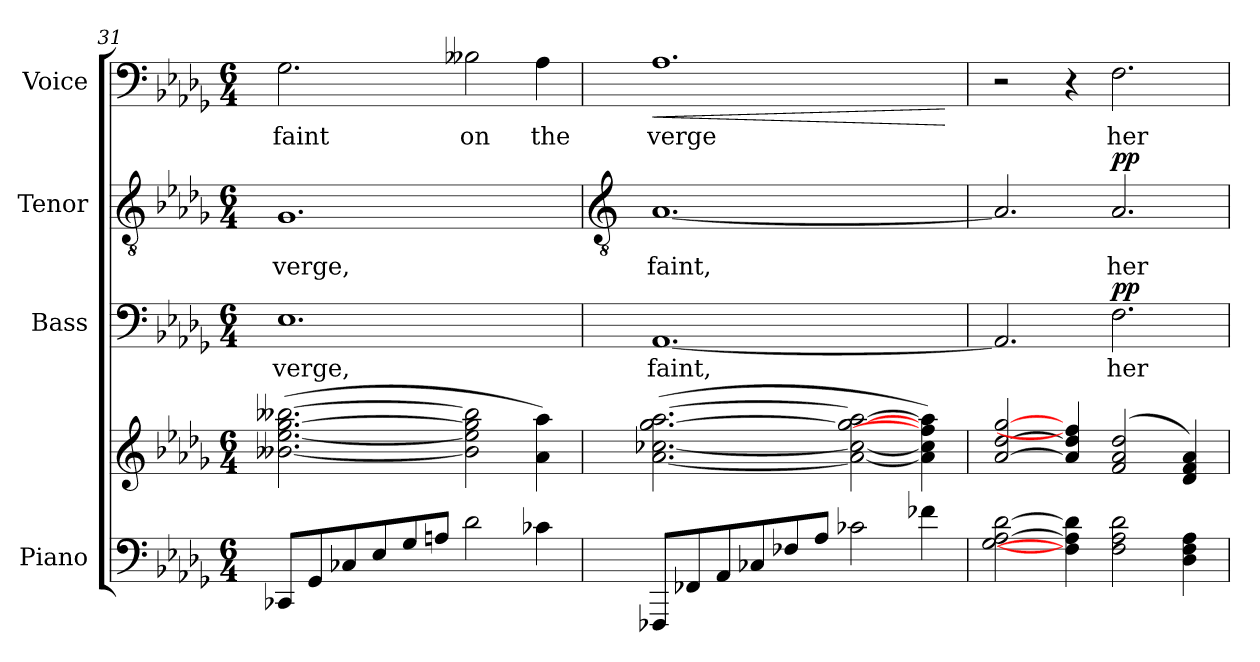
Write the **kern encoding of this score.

**kern	**kern	**kern	**text	**dynam	**kern	**text	**dynam	**kern	**text	**dynam
*part4	*part4	*part3	*part3	*part3	*part2	*part2	*part2	*part1	*part1	*part1
*staff5	*staff4	*staff3	*staff3	*staff3	*staff2	*staff2	*staff2	*staff1	*staff1	*staff1
*I"Piano	*	*I"Bass	*	*	*I"Tenor	*	*	*I"Voice	*	*
*	*	*I'B	*	*	*I'T	*	*	*	*	*
*clefF4	*clefG2	*clefF4	*	*	*clefGv2	*	*	*clefF4	*	*
*k[b-e-a-d-g-]	*k[b-e-a-d-g-]	*k[b-e-a-d-g-]	*	*	*k[b-e-a-d-g-]	*	*	*k[b-e-a-d-g-]	*	*
*D-:	*D-:	*D-:	*	*	*D-:	*	*	*D-:	*	*
*M6/4	*M6/4	*M6/4	*	*	*M6/4	*	*	*M6/4	*	*
=31	=31	=31	=31	=31	=31	=31	=31	=31	=31	=31
!	!	!	!LO:LY:b	!	!	!LO:LY:b	!	!	!LO:LY:b	!
8CC-XL	(>[2.b--X [2.ee- [2.gg- [2.bb--X	1.E-	verge,	.	1.G-	verge,	.	2.G-	faint	.
8GG-	.	.	.	.	.	.	.	.	.	.
8C-X	.	.	.	.	.	.	.	.	.	.
8E-	.	.	.	.	.	.	.	.	.	.
8G-	.	.	.	.	.	.	.	.	.	.
8AnJ	.	.	.	.	.	.	.	.	.	.
!	!	!	!	!	!	!	!	!	!LO:LY:b	!
2d-\	2b--] 2ee-] 2gg-] 2bb--]	.	.	.	.	.	.	2B--X\	on	.
!	!	!	!	!	!	!	!	!	!LO:LY:b	!
4c-X\	4a- 4aa-)	.	.	.	.	.	.	4A-	the	.
!!LO:LB:g=z
=32	=32	=32	=32	=32	=32	=32	=32	=32	=32	=32
*	*	*	*	*	*clefGv2	*	*	*	*	*
*	*^	*	*	*	*	*	*	*	*	*
!	!	!LO:N:vis=1	!	!LO:LY:b	!	!	!LO:LY:b	!	!	!LO:LY:b	!LO:HP:b
8FFF-XL	(>[2.a- [2.cc-X [2.gg- [2.aa-	1.ryy	[1.AA-	faint,	.	[1.A-	faint,	.	1.A-	verge	<
8FF-X	.	.	.	.	.	.	.	.	.	.	.
8AA-	.	.	.	.	.	.	.	.	.	.	.
8C-X	.	.	.	.	.	.	.	.	.	.	.
8F-X	.	.	.	.	.	.	.	.	.	.	.
8A-J	.	.	.	.	.	.	.	.	.	.	.
2c-X\	2a-_ 2cc-_ 2gg-_ 2aa-_	.	.	.	.	.	.	.	.	.	.
4f-X\	4a-] 4cc-] 4ff-] 4aa-])	.	.	.	.	.	.	.	.	.	.
*	*v	*v	*	*	*	*	*	*	*	*	*
.	.	.	.	.	.	.	.	.	.	[
=33	=33	=33	=33	=33	=33	=33	=33	=33	=33	=33
*	*^	*	*	*	*	*	*	*	*	*
!	!	!LO:N:vis=1	!	!	!	!	!	!	!	!	!
[2G- [2A- [2d-	[2a- [2dd- [2gg-	1.ryy	2.AA-]	.	.	2.A-]	.	.	2r	.	.
4Fn] 4A-] 4d-]	4a-] 4dd-] 4ffn]	.	.	.	.	.	.	.	4r	.	.
!	!	!	!	!LO:LY:b	!LO:DY:b	!	!LO:LY:b	!LO:DY:b	!	!LO:LY:b	!
2F 2A- 2d-	(<2f 2a- 2dd-	.	2.F	her	pp	2.A-	her	pp	2.F	her	.
4D- 4F 4A-	4d- 4f 4a-)	.	.	.	.	.	.	.	.	.	.
*	*v	*v	*	*	*	*	*	*	*	*	*
=	=	=	=	=	=	=	=	=	=	=
*-	*-	*-	*-	*-	*-	*-	*-	*-	*-	*-
